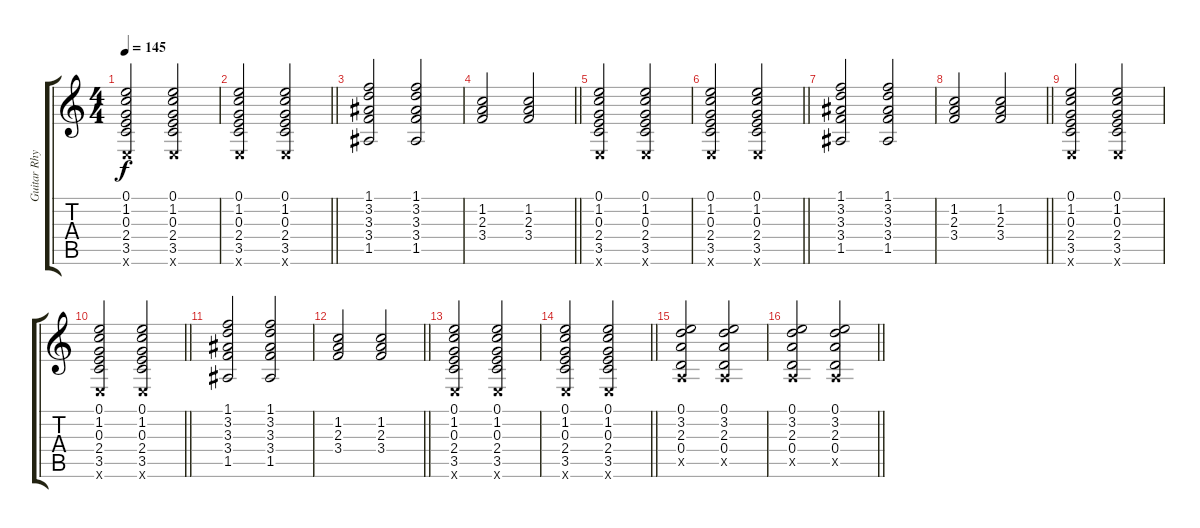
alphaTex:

\track ("Guitar Rhythm" "Guitar Rhy") {instrument acousticguitarsteel}
\staff {score tabs}
\tuning (E4 B3 G3 D3 A2 E2) {hide}
\ts (4 4)
\tempo 145
\clef g2
\ks c
(0.1 1.2 0.3 2.4 3.5 0.6{x}).2{dy f} (0.1 1.2 0.3 2.4 3.5 0.6{x}).2 |
\barLineRight lightlight
(0.1 1.2 0.3 2.4 3.5 0.6{x}).2 (0.1 1.2 0.3 2.4 3.5 0.6{x}).2 |
(1.1 3.2 3.3 3.4 1.5).2 (1.1 3.2 3.3 3.4 1.5).2 |
\barLineRight lightlight
(1.2 2.3 3.4).2 (1.2 2.3 3.4).2 |
(0.1 1.2 0.3 2.4 3.5 0.6{x}).2 (0.1 1.2 0.3 2.4 3.5 0.6{x}).2 |
\barLineRight lightlight
(0.1 1.2 0.3 2.4 3.5 0.6{x}).2 (0.1 1.2 0.3 2.4 3.5 0.6{x}).2 |
(1.1 3.2 3.3 3.4 1.5).2 (1.1 3.2 3.3 3.4 1.5).2 |
\barLineRight lightlight
(1.2 2.3 3.4).2 (1.2 2.3 3.4).2 |
(0.1 1.2 0.3 2.4 3.5 0.6{x}).2 (0.1 1.2 0.3 2.4 3.5 0.6{x}).2 |
\barLineRight lightlight
(0.1 1.2 0.3 2.4 3.5 0.6{x}).2 (0.1 1.2 0.3 2.4 3.5 0.6{x}).2 |
(1.1 3.2 3.3 3.4 1.5).2 (1.1 3.2 3.3 3.4 1.5).2 |
\barLineRight lightlight
(1.2 2.3 3.4).2 (1.2 2.3 3.4).2 |
(0.1 1.2 0.3 2.4 3.5 0.6{x}).2 (0.1 1.2 0.3 2.4 3.5 0.6{x}).2 |
\barLineRight lightlight
(0.1 1.2 0.3 2.4 3.5 0.6{x}).2 (0.1 1.2 0.3 2.4 3.5 0.6{x}).2 |
(0.1 3.2 2.3 0.4 0.5{x}).2 (0.1 3.2 2.3 0.4 0.5{x}).2 |
\barLineRight lightlight
(0.1 3.2 2.3 0.4 0.5{x}).2 (0.1 3.2 2.3 0.4 0.5{x}).2
